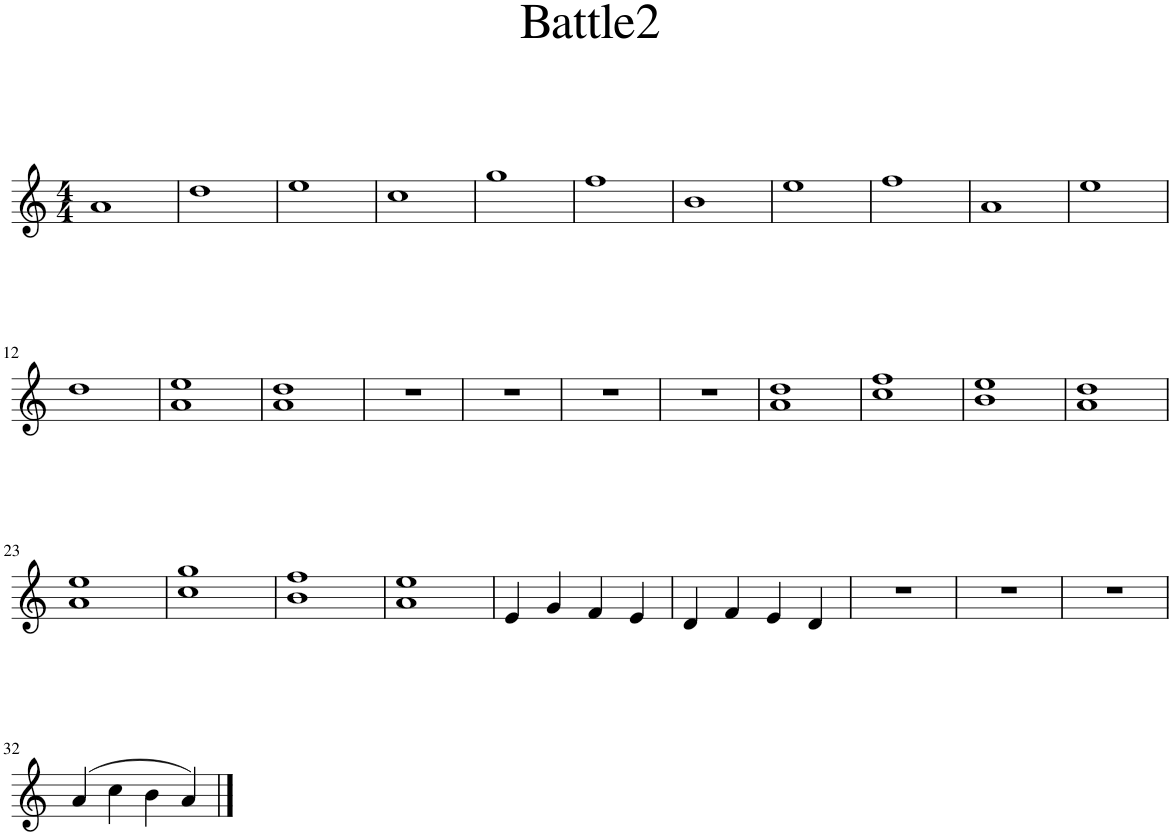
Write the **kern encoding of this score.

**kern
*part1
*staff1
*I"Harp
*I'Hrp.
*clefG2
*k[]
*M4/4
=1
1a
=2
1dd
=3
1ee
=4
1cc
=5
1gg
=6
1ff
=7
1b
=8
1ee
=9
1ff
=10
1a
=11
1ee
!!LO:LB:g=z
=12
1dd
=13
1a 1ee
=14
1a 1dd
=15
1r
=16
1r
=17
1r
=18
1r
=19
1a 1dd
=20
1cc 1ff
=21
1b 1ee
=22
1a 1dd
!!LO:LB:g=z
=23
1a 1ee
=24
1cc 1gg
=25
1b 1ff
=26
1a 1ee
=27
4e/
4g/
4f/
4e/
=28
4d/
4f/
4e/
4d/
=29
1r
=30
1r
=31
1r
!!LO:LB:g=z
=32
(4a/
4cc\
4b\
4a/)
==
*-
